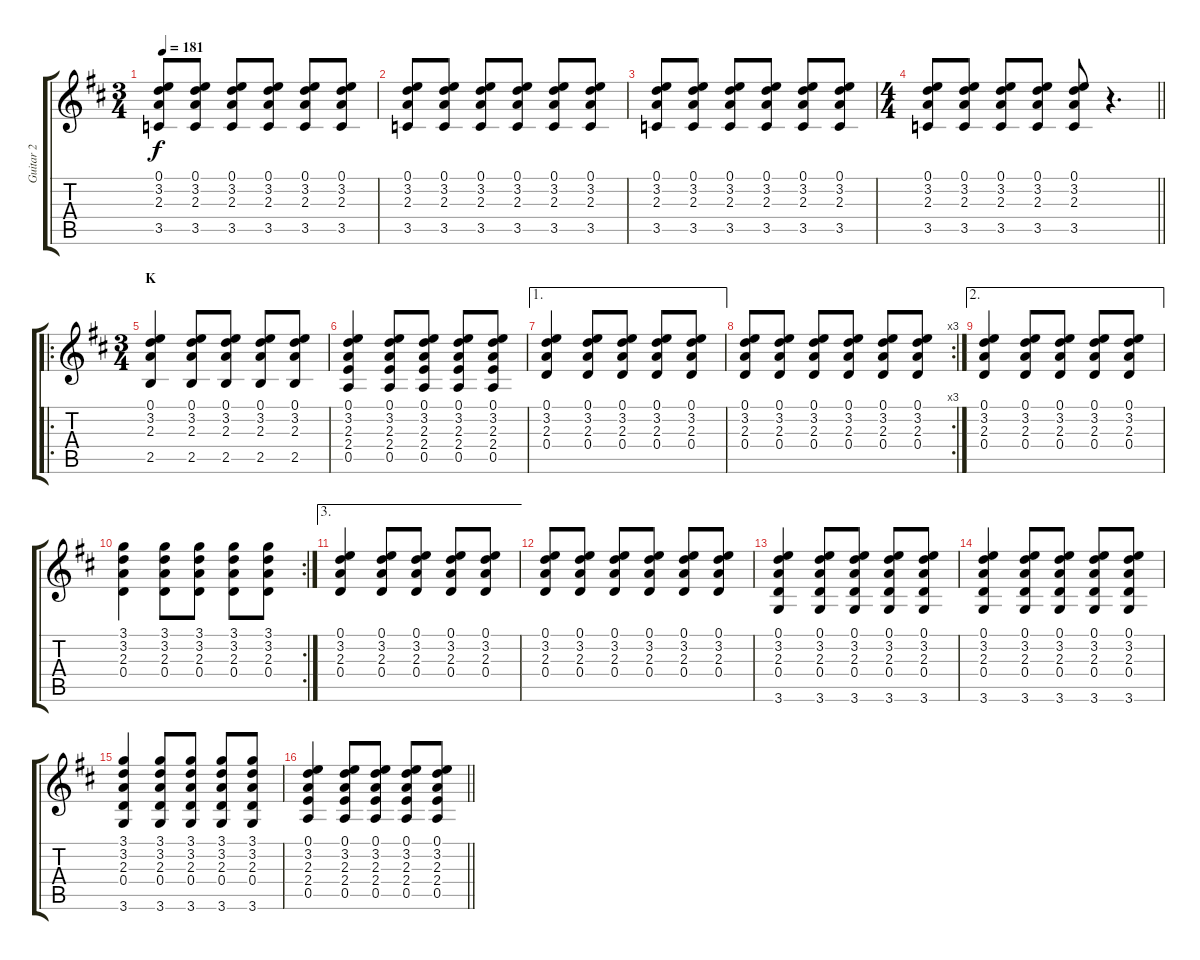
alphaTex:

\track ("Guitar 2" "Guitar 2") {instrument electricguitarclean}
\staff {score tabs}
\tuning (E4 B3 G3 D3 A2 E2) {hide}
\ts (3 4)
\tempo 181
\clef g2
\ks d
(0.1 3.2 2.3 3.5).8{dy f} (0.1 3.2 2.3 3.5).8 (0.1 3.2 2.3 3.5).8 (0.1 3.2 2.3 3.5).8 (0.1 3.2 2.3 3.5).8 (0.1 3.2 2.3 3.5).8 |
(0.1 3.2 2.3 3.5).8 (0.1 3.2 2.3 3.5).8 (0.1 3.2 2.3 3.5).8 (0.1 3.2 2.3 3.5).8 (0.1 3.2 2.3 3.5).8 (0.1 3.2 2.3 3.5).8 |
(0.1 3.2 2.3 3.5).8 (0.1 3.2 2.3 3.5).8 (0.1 3.2 2.3 3.5).8 (0.1 3.2 2.3 3.5).8 (0.1 3.2 2.3 3.5).8 (0.1 3.2 2.3 3.5).8 |
\ts (4 4)
\barLineRight lightlight
(0.1 3.2 2.3 3.5).8 (0.1 3.2 2.3 3.5).8 (0.1 3.2 2.3 3.5).8 (0.1 3.2 2.3 3.5).8 (0.1 3.2 2.3 3.5).8 r.4{d} |
\ro
\ts (3 4)
\section ("" "K")
(0.1 3.2 2.3 2.5).4 (0.1 3.2 2.3 2.5).8 (0.1 3.2 2.3 2.5).8 (0.1 3.2 2.3 2.5).8 (0.1 3.2 2.3 2.5).8 |
(0.1 3.2 2.3 2.4 0.5).4 (0.1 3.2 2.3 2.4 0.5).8 (0.1 3.2 2.3 2.4 0.5).8 (0.1 3.2 2.3 2.4 0.5).8 (0.1 3.2 2.3 2.4 0.5).8 |
\ae 1
(0.1 3.2 2.3 0.4).4 (0.1 3.2 2.3 0.4).8 (0.1 3.2 2.3 0.4).8 (0.1 3.2 2.3 0.4).8 (0.1 3.2 2.3 0.4).8 |
\rc 3
(0.1 3.2 2.3 0.4).8 (0.1 3.2 2.3 0.4).8 (0.1 3.2 2.3 0.4).8 (0.1 3.2 2.3 0.4).8 (0.1 3.2 2.3 0.4).8 (0.1 3.2 2.3 0.4).8 |
\ae 2
(0.1 3.2 2.3 0.4).4 (0.1 3.2 2.3 0.4).8 (0.1 3.2 2.3 0.4).8 (0.1 3.2 2.3 0.4).8 (0.1 3.2 2.3 0.4).8 |
\rc 2
(3.1 3.2 2.3 0.4).4 (3.1 3.2 2.3 0.4).8 (3.1 3.2 2.3 0.4).8 (3.1 3.2 2.3 0.4).8 (3.1 3.2 2.3 0.4).8 |
\ae 3
(0.1 3.2 2.3 0.4).4 (0.1 3.2 2.3 0.4).8 (0.1 3.2 2.3 0.4).8 (0.1 3.2 2.3 0.4).8 (0.1 3.2 2.3 0.4).8 |
(0.1 3.2 2.3 0.4).8 (0.1 3.2 2.3 0.4).8 (0.1 3.2 2.3 0.4).8 (0.1 3.2 2.3 0.4).8 (0.1 3.2 2.3 0.4).8 (0.1 3.2 2.3 0.4).8 |
(0.1 3.2 2.3 0.4 3.6).4 (0.1 3.2 2.3 0.4 3.6).8 (0.1 3.2 2.3 0.4 3.6).8 (0.1 3.2 2.3 0.4 3.6).8 (0.1 3.2 2.3 0.4 3.6).8 |
(0.1 3.2 2.3 0.4 3.6).4 (0.1 3.2 2.3 0.4 3.6).8 (0.1 3.2 2.3 0.4 3.6).8 (0.1 3.2 2.3 0.4 3.6).8 (0.1 3.2 2.3 0.4 3.6).8 |
(3.1 3.2 2.3 0.4 3.6).4 (3.1 3.2 2.3 0.4 3.6).8 (3.1 3.2 2.3 0.4 3.6).8 (3.1 3.2 2.3 0.4 3.6).8 (3.1 3.2 2.3 0.4 3.6).8 |
\barLineRight lightlight
(0.1 3.2 2.3 2.4 0.5).4 (0.1 3.2 2.3 2.4 0.5).8 (0.1 3.2 2.3 2.4 0.5).8 (0.1 3.2 2.3 2.4 0.5).8 (0.1 3.2 2.3 2.4 0.5).8
